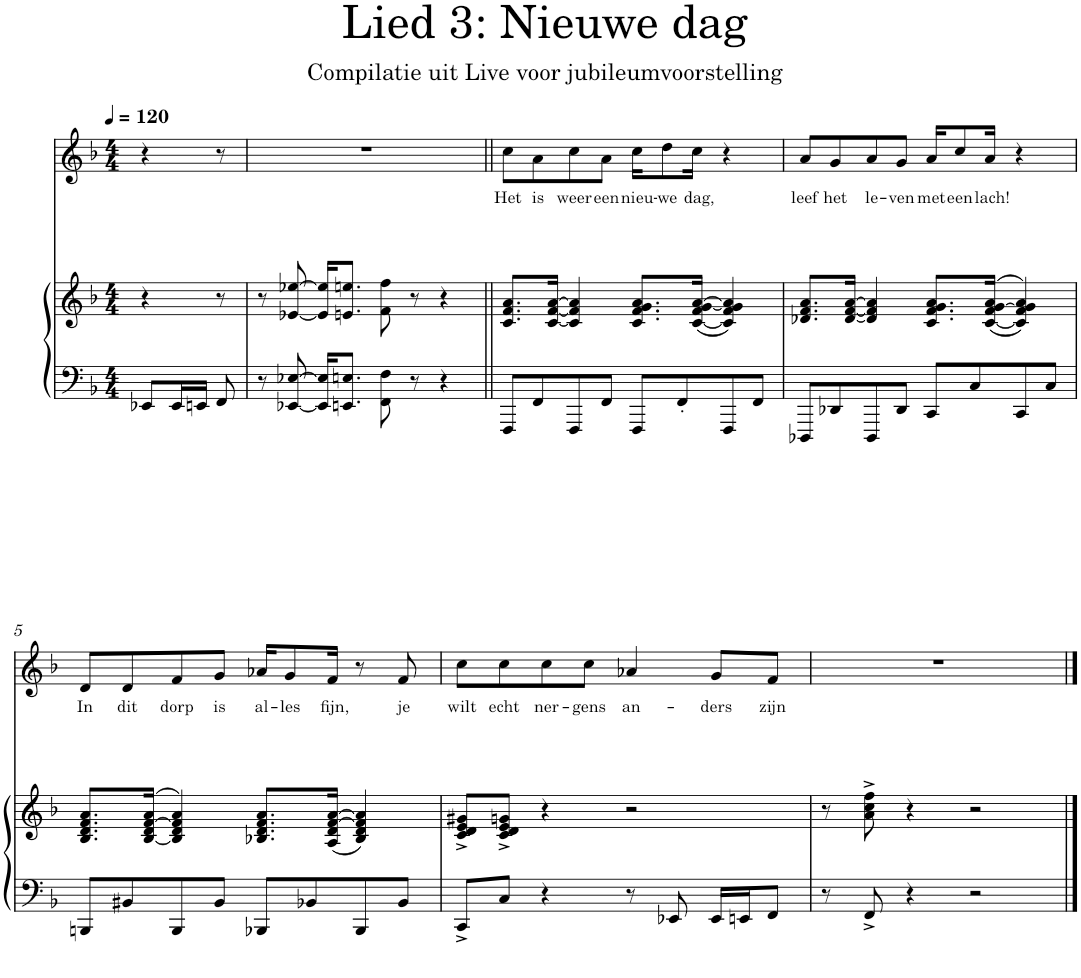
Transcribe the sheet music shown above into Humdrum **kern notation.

**kern	**kern	**kern	**text
*part2	*part2	*part1	*part1
*staff3	*staff2	*staff1	*staff1
*I"Piano	*	*I"Voice	*
*I'Pno	*	*	*
*clefF4	*clefG2	*clefG2	*
*	*	*Trd5c9	*
*k[b-]	*k[b-]	*k[b-]	*
*M4/4	*M4/4	*M4/4	*
*MM120	*MM120	*MM120	*
=1	=1	=1	=1
8EE-X/L	4r	4r	.
16EE-/L	.	.	.
16EEn/JJ	.	.	.
8FF/	8r	8r	.
=2	=2	=2	=2
8r	8r	1r	.
[<8EE-X/ [>8E-X/	[<8e-X/ [>8ee-X/	.	.
16EE-/] 16E-/]KL	16e-/] 16ee-/]KL	.	.
8.EEn/ 8.En/J	8.en/ 8.een/J	.	.
8FF\ 8F\	8f\ 8ff\	.	.
8r	8r	.	.
4r	4r	.	.
=3||	=3||	=3||	=3||
!	!	!	!LO:LY:b
8FFF/L	8.c/ 8.f/ 8.a/L	8cc\L	Het
!	!	!	!LO:LY:b
8FF/	.	8a\	is
.	[<16c/ [<16f/ [16a/Jk	.	.
!	!	!	!LO:LY:b
8FFF/	4c/] 4f/] 4a/]	8cc\	weer
!	!	!	!LO:LY:b
8FF/J	.	8a\J	een
!	!	!	!LO:LY:b
8FFF/L	8.c/ 8.f/ 8.g/ 8.a/L	16cc\KL	nieu-
!	!	!	!LO:LY:b
.	.	8dd\	-we
8FF'/	.	.	.
!	!	!	!LO:LY:b
.	(<[<16c/ 16f/ [16g/ [16a/Jk	16cc\Jk	dag,
8FFF/	4c/] 4f/ 4g/] 4a/])	4r	.
8FF/J	.	.	.
=4	=4	=4	=4
!	!	!	!LO:LY:b
8DDD-X/L	8.d-X/ 8.f/ 8.a/L	8a/L	leef
!	!	!	!LO:LY:b
8DD-X/	.	8g/	het
.	[<16d-/ [16f/ [16a/Jk	.	.
!	!	!	!LO:LY:b
8DDD-/	4d-/] 4f/] 4a/]	8a/	le-
!	!	!	!LO:LY:b
8DD-/J	.	8g/J	-ven
!	!	!	!LO:LY:b
8CC/L	8.c/ 8.f/ 8.g/ 8.a/L	16a/KL	met
!	!	!	!LO:LY:b
.	.	8cc/	een
8C/	.	.	.
!	!	!	!LO:LY:b
.	(>(<[<16c/ 16f/ [16g/ 16a/Jk	16a/Jk	lach!
8CC/	4c/] 4f/ 4g/] 4a/))	4r	.
8C/J	.	.	.
!!LO:LB:g=z
=5	=5	=5	=5
!	!	!	!LO:LY:b
8BBBn/L	8.B-/ 8.d/ 8.f/ 8.a/L	8d/L	In
!	!	!	!LO:LY:b
8BB#X/	.	8d/	dit
.	(>[<16B-/ 16d/ [>16f/ 16a/Jk	.	.
!	!	!	!LO:LY:b
8BBB/	4B-/] 4d/ 4f/] 4a/)	8f/	dorp
!	!	!	!LO:LY:b
8BB#/J	.	8g/J	is
!	!	!	!LO:LY:b
8BBB-X/L	8.B-X/ 8.d/ 8.f/ 8.a/L	16a-X/KL	al-
!	!	!	!LO:LY:b
.	.	8g/	-les
8BB-X/	.	.	.
!	!	!	!LO:LY:b
.	(<16A/ 16d/ [>16f/ [>16a/Jk	16f/Jk	fijn,
8BBB-/	4B-/ 4d/ 4f/] 4a/])	8r	.
!	!	!	!LO:LY:b
8BB-/J	.	8f/	je
=6	=6	=6	=6
!	!	!	!LO:LY:b
8CC^/L	8c/^ 8d/^ 8e/^ 8g#X/^L	8cc\L	wilt
!	!	!	!LO:LY:b
8C/J	8c/^ 8d/^ 8e/^ 8gn/^J	8cc\	echt
!	!	!	!LO:LY:b
4r	4r	8cc\	ner-
!	!	!	!LO:LY:b
.	.	8cc\J	-gens
!	!	!	!LO:LY:b
8r	2r	4a-X/	an-
8EE-X/	.	.	.
!	!	!	!LO:LY:b
16EE-/LL	.	8g/L	ders
16EEn/J	.	.	.
!	!	!	!LO:LY:b
8FF/J	.	8f/J	zijn
=7	=7	=7	=7
8r	8r	1r	.
8FF^/	8a\^ 8cc\^ 8ff\^	.	.
4r	4r	.	.
2r	2r	.	.
==	==	==	==
*-	*-	*-	*-
